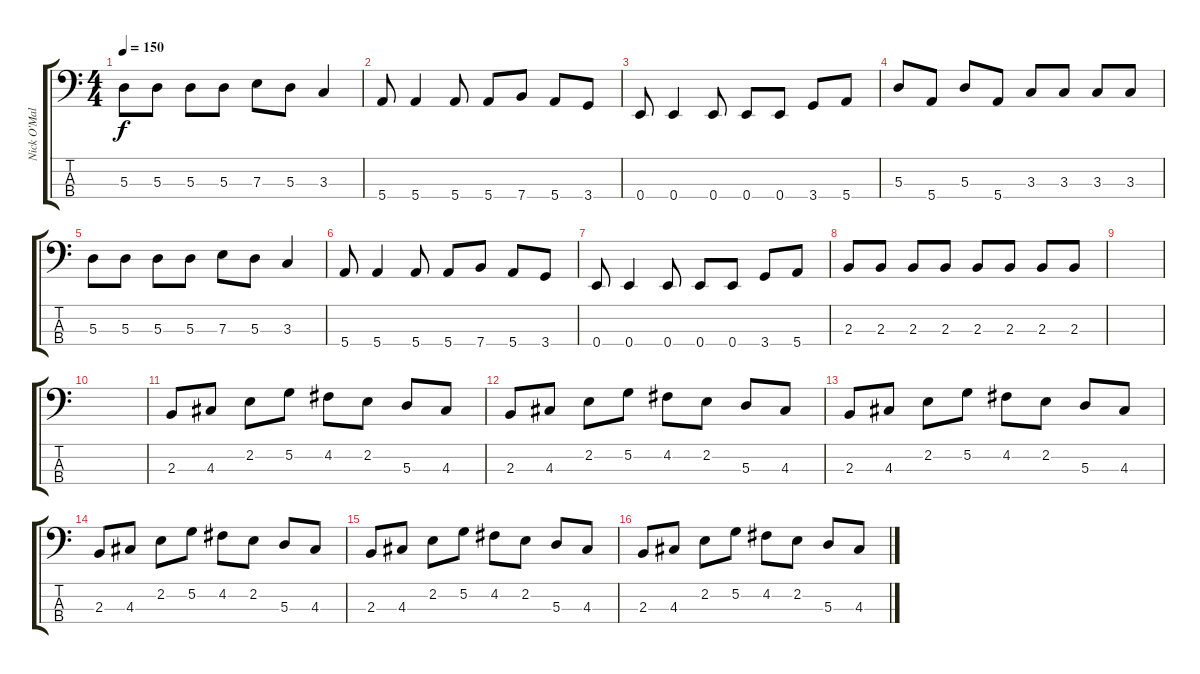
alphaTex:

\track ("Nick O'Malley" "Nick O'Mal") {instrument electricbasspick}
\staff {score tabs}
\tuning (G2 D2 A1 E1) {hide}
\ts (4 4)
\tempo 150
\clef f4
\ks c
5.3.8{dy f} 5.3.8 5.3.8 5.3.8 7.3.8 5.3.8 3.3.4 |
5.4.8 5.4.4 5.4.8 5.4.8 7.4.8 5.4.8 3.4.8 |
0.4.8 0.4.4 0.4.8 0.4.8 0.4.8 3.4.8 5.4.8 |
5.3.8 5.4.8 5.3.8 5.4.8 3.3.8 3.3.8 3.3.8 3.3.8 |
5.3.8 5.3.8 5.3.8 5.3.8 7.3.8 5.3.8 3.3.4 |
5.4.8 5.4.4 5.4.8 5.4.8 7.4.8 5.4.8 3.4.8 |
0.4.8 0.4.4 0.4.8 0.4.8 0.4.8 3.4.8 5.4.8 |
2.3.8 2.3.8 2.3.8 2.3.8 2.3.8 2.3.8 2.3.8 2.3.8 |
|
|
2.3.8 4.3.8 2.2.8 5.2.8 4.2.8 2.2.8 5.3.8 4.3.8 |
2.3.8 4.3.8 2.2.8 5.2.8 4.2.8 2.2.8 5.3.8 4.3.8 |
2.3.8 4.3.8 2.2.8 5.2.8 4.2.8 2.2.8 5.3.8 4.3.8 |
2.3.8 4.3.8 2.2.8 5.2.8 4.2.8 2.2.8 5.3.8 4.3.8 |
2.3.8 4.3.8 2.2.8 5.2.8 4.2.8 2.2.8 5.3.8 4.3.8 |
2.3.8 4.3.8 2.2.8 5.2.8 4.2.8 2.2.8 5.3.8 4.3.8
